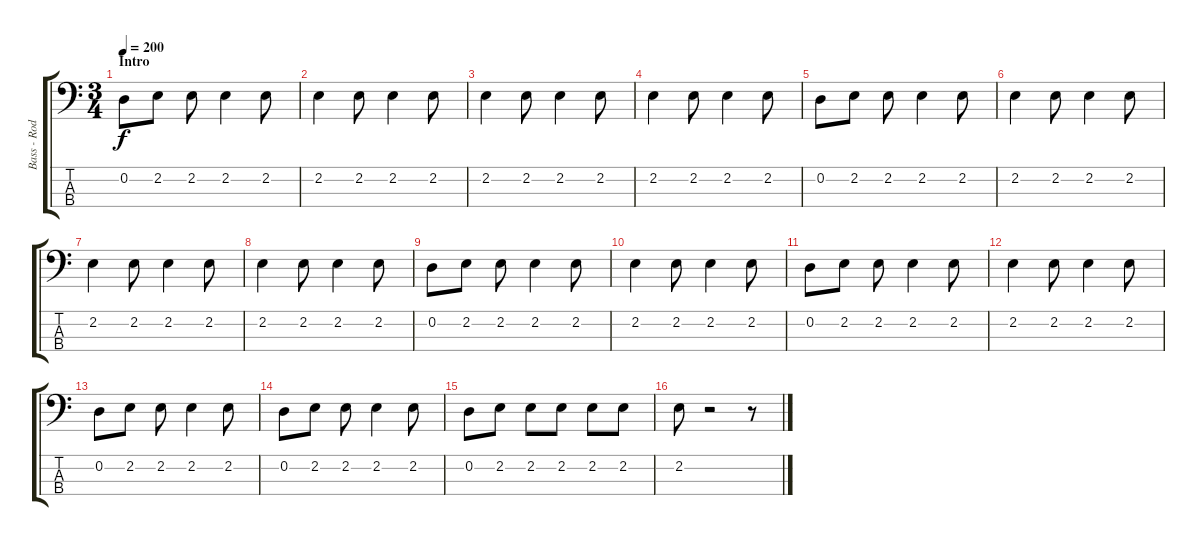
\track ("Bass - Rod" "Bass - Rod") {instrument electricbasspick}
\staff {score tabs}
\tuning (G2 D2 A1 E1) {hide}
\ts (3 4)
\section ("" "Intro")
\tempo 200
\clef f4
\ks c
0.2.8{dy f instrument electricbasspick} 2.2.8 2.2.8 2.2.4 2.2.8 |
2.2.4 2.2.8 2.2.4 2.2.8 |
2.2.4 2.2.8 2.2.4 2.2.8 |
2.2.4 2.2.8 2.2.4 2.2.8 |
0.2.8 2.2.8 2.2.8 2.2.4 2.2.8 |
2.2.4 2.2.8 2.2.4 2.2.8 |
2.2.4 2.2.8 2.2.4 2.2.8 |
2.2.4 2.2.8 2.2.4 2.2.8 |
0.2.8 2.2.8 2.2.8 2.2.4 2.2.8 |
2.2.4 2.2.8 2.2.4 2.2.8 |
0.2.8 2.2.8 2.2.8 2.2.4 2.2.8 |
2.2.4 2.2.8 2.2.4 2.2.8 |
0.2.8 2.2.8 2.2.8 2.2.4 2.2.8 |
0.2.8 2.2.8 2.2.8 2.2.4 2.2.8 |
0.2.8 2.2.8 2.2.8 2.2.8 2.2.8 2.2.8 |
2.2.8 r.2 r.8
